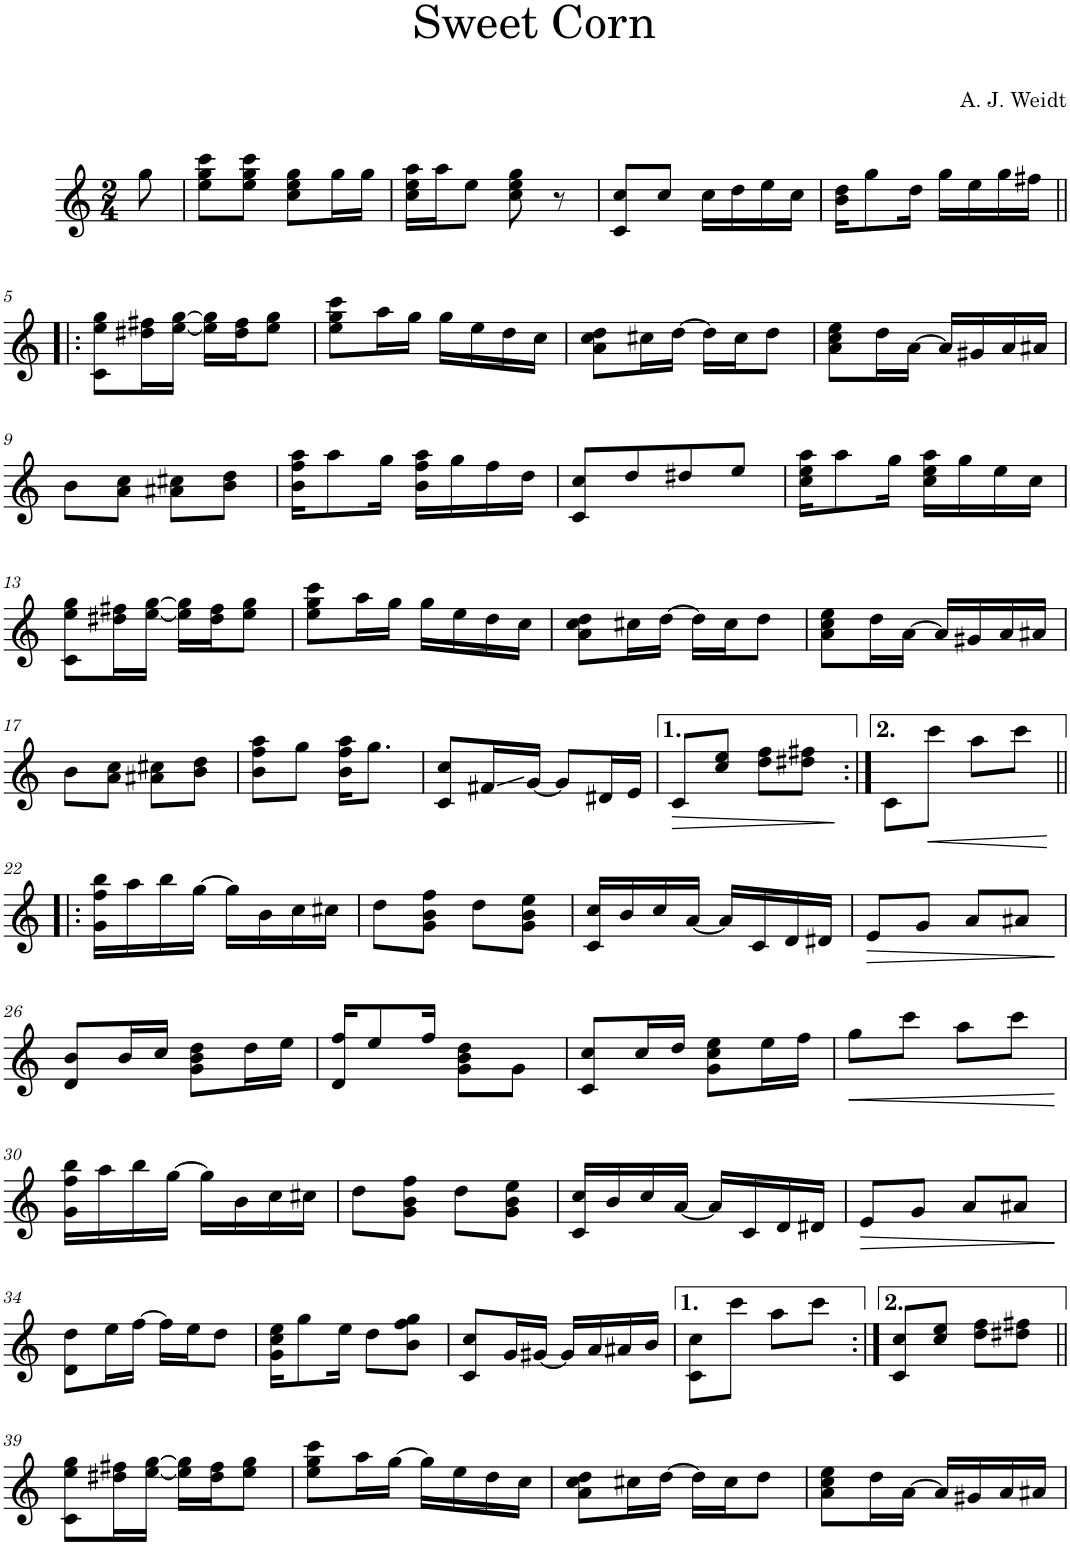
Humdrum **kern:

**kern	**dynam
*part1	*part1
*staff1	*staff1
*I"Piano	*
*I'Pno.	*
*clefG2	*
*k[]	*
*M2/4	*
=	=
8gg\	.
=1	=1
8ee\ 8gg\ 8ccc\L	.
8ee\ 8gg\ 8ccc\J	.
8cc\ 8ee\ 8gg\L	.
16gg\L	.
16gg\JJ	.
=2	=2
16cc\ 16ee\ 16aa\LL	.
16aa\J	.
8ee\J	.
8cc\ 8ee\ 8gg\	.
8r	.
=3	=3
8c/ 8cc/L	.
8cc/J	.
16cc\LL	.
16dd\	.
16ee\	.
16cc\JJ	.
=4	=4
16b\ 16dd\KL	.
8gg\	.
16dd\Jk	.
16gg\LL	.
16ee\	.
16gg\	.
16ff#X\JJ	.
!!LO:LB:g=z
=5!|:	=5!|:
8c\ 8ee\ 8gg\L	.
16dd#X\ 16ff#X\L	.
[16ee\ [16gg\JJ	.
16ee\] 16gg\]LL	.
16dd#\ 16ff#\J	.
8ee\ 8gg\J	.
=6	=6
8ee\ 8gg\ 8ccc\L	.
16aa\L	.
16gg\JJ	.
16gg\LL	.
16ee\	.
16dd\	.
16cc\JJ	.
=7	=7
8a\ 8cc\ 8dd\L	.
16cc#X\L	.
[16dd\JJ	.
16dd\LL]	.
16cc#\J	.
8dd\J	.
=8	=8
8a\ 8cc\ 8ee\L	.
16dd\L	.
[16a\JJ	.
16a/LL]	.
16g#X/	.
16a/	.
16a#X/JJ	.
!!LO:LB:g=z
=9	=9
8b\L	.
8a\ 8cc\J	.
8a#X\ 8cc#X\L	.
8b\ 8dd\J	.
=10	=10
16b\ 16ff\ 16aa\KL	.
8aa\	.
16gg\Jk	.
16b\ 16ff\ 16aa\LL	.
16gg\	.
16ff\	.
16dd\JJ	.
=11	=11
8c/ 8cc/L	.
8dd/	.
8dd#X/	.
8ee/J	.
=12	=12
16cc\ 16ee\ 16aa\KL	.
8aa\	.
16gg\Jk	.
16cc\ 16ee\ 16aa\LL	.
16gg\	.
16ee\	.
16cc\JJ	.
!!LO:LB:g=z
=13	=13
8c\ 8ee\ 8gg\L	.
16dd#X\ 16ff#X\L	.
[16ee\ [16gg\JJ	.
16ee\] 16gg\]LL	.
16dd#\ 16ff#\J	.
8ee\ 8gg\J	.
=14	=14
8ee\ 8gg\ 8ccc\L	.
16aa\L	.
16gg\JJ	.
16gg\LL	.
16ee\	.
16dd\	.
16cc\JJ	.
=15	=15
8a\ 8cc\ 8dd\L	.
16cc#X\L	.
[16dd\JJ	.
16dd\LL]	.
16cc#\J	.
8dd\J	.
=16	=16
8a\ 8cc\ 8ee\L	.
16dd\L	.
[16a\JJ	.
16a/LL]	.
16g#X/	.
16a/	.
16a#X/JJ	.
!!LO:LB:g=z
=17	=17
8b\L	.
8a\ 8cc\J	.
8a#X\ 8cc#X\L	.
8b\ 8dd\J	.
=18	=18
8b\ 8ff\ 8aa\L	.
8gg\J	.
16b\ 16ff\ 16aa\KL	.
8.gg\J	.
=19	=19
8c/ 8cc/L	.
16f#X/L	.
[16g/JJ	.
8g/L]	.
16d#X/L	.
16e/JJ	.
=20	=20
!	!LO:HP:b
8c/L	>
8cc/ 8ee/J	.
8dd\ 8ff\L	.
8dd#X\ 8ff#X\J	.
.	]
=21:|!	=21:|!
8c\L	.
!	!LO:HP:b
8ccc\J	<
8aa\L	.
8ccc\J	.
.	[
!!LO:LB:g=z
=22!|:	=22!|:
16g\ 16ff\ 16bb\LL	.
16aa\	.
16bb\	.
[16gg\JJ	.
16gg\LL]	.
16b\	.
16cc\	.
16cc#X\JJ	.
=23	=23
8dd\L	.
8g\ 8b\ 8ff\J	.
8dd\L	.
8g\ 8b\ 8ee\J	.
=24	=24
16c/ 16cc/LL	.
16b/	.
16cc/	.
[16a/JJ	.
16a/LL]	.
16c/	.
16d/	.
16d#X/JJ	.
=25	=25
!	!LO:HP:b
8e/L	>
8g/J	.
8a/L	.
8a#X/J	.
.	]
!!LO:LB:g=z
=26	=26
8d/ 8b/L	.
16b/L	.
16cc/JJ	.
8g\ 8b\ 8dd\L	.
16dd\L	.
16ee\JJ	.
=27	=27
16d/ 16ff/KL	.
8ee/	.
16ff/Jk	.
8g\ 8b\ 8dd\L	.
8g\J	.
=28	=28
8c/ 8cc/L	.
16cc/L	.
16dd/JJ	.
8g\ 8cc\ 8ee\L	.
16ee\L	.
16ff\JJ	.
=29	=29
!	!LO:HP:b
8ff\L	<
8ccc\J	.
8aa\L	.
8ccc\J	.
.	[
!!LO:LB:g=z
=30	=30
16g\ 16ff\ 16bb\LL	.
16aa\	.
16bb\	.
[16gg\JJ	.
16gg\LL]	.
16b\	.
16cc\	.
16cc#X\JJ	.
=31	=31
8dd\L	.
8g\ 8b\ 8ff\J	.
8dd\L	.
8g\ 8b\ 8ee\J	.
=32	=32
16c/ 16cc/LL	.
16b/	.
16cc/	.
[16a/JJ	.
16a/LL]	.
16c/	.
16d/	.
16d#X/JJ	.
=33	=33
!	!LO:HP:b
8e/L	>
8g/J	.
8a/L	.
8a#X/J	.
.	]
!!LO:LB:g=z
=34	=34
8d\ 8dd\L	.
16ee\L	.
[16ff\JJ	.
16ff\LL]	.
16ee\J	.
8dd\J	.
=35	=35
16g\ 16cc\ 16ee\KL	.
8gg\	.
16ee\Jk	.
8dd\L	.
8b\ 8ff\ 8gg\J	.
=36	=36
8c/ 8cc/L	.
16g/L	.
[16g#X/JJ	.
16g#/LL]	.
16a/	.
16a#X/	.
16b/JJ	.
=37	=37
8c\ 8cc\L	.
8ccc\J	.
8aa\L	.
8ccc\J	.
=38:|!	=38:|!
8c/ 8cc/L	.
8cc/ 8ee/J	.
8dd\ 8ff\L	.
8dd#X\ 8ff#X\J	.
!!LO:LB:g=z
=39||	=39||
8c\ 8ee\ 8gg\L	.
16dd#X\ 16ff#X\L	.
[16ee\ [16gg\JJ	.
16ee\] 16gg\]LL	.
16dd#\ 16ff#\J	.
8ee\ 8gg\J	.
=40	=40
8ee\ 8gg\ 8ccc\L	.
16aa\L	.
[16gg\JJ	.
16gg\LL]	.
16ee\	.
16dd\	.
16cc\JJ	.
=41	=41
8a\ 8cc\ 8dd\L	.
16cc#X\L	.
[16dd\JJ	.
16dd\LL]	.
16cc#\J	.
8dd\J	.
=42	=42
8a\ 8cc\ 8ee\L	.
16dd\L	.
[16a\JJ	.
16a/LL]	.
16g#X/	.
16a/	.
16a#X/JJ	.
=	=
*-	*-
